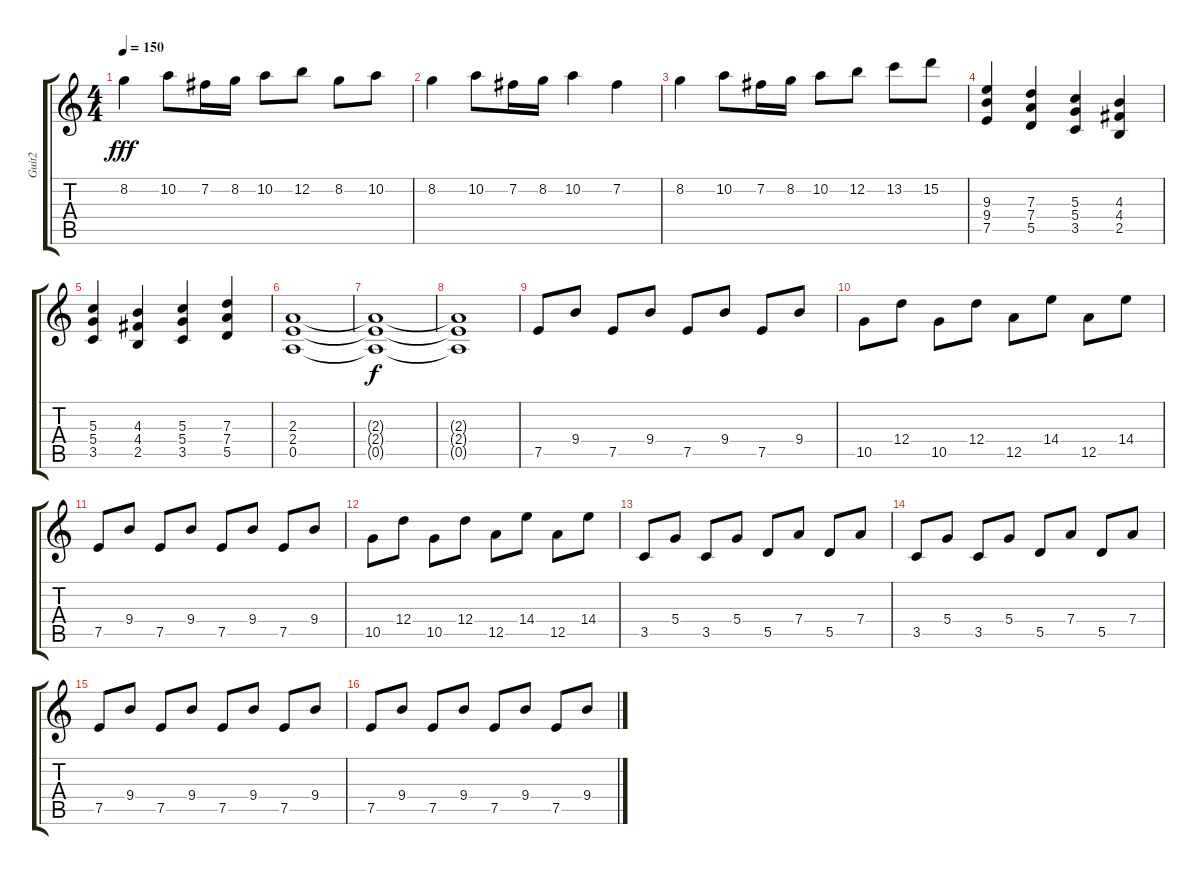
\track ("Guit2" "Guit2") {instrument electricguitarclean}
\staff {score tabs}
\tuning (E4 B3 G3 D3 A2 E2) {hide}
\ts (4 4)
\tempo 150
\clef g2
\ks c
8.2.4{dy fff} 10.2.8 7.2.16 8.2.16 10.2.8 12.2.8 8.2.8 10.2.8 |
8.2.4 10.2.8 7.2.16 8.2.16 10.2.4 7.2.4 |
8.2.4 10.2.8 7.2.16 8.2.16 10.2.8 12.2.8 13.2.8 15.2.8 |
(9.3 9.4 7.5).4 (7.3 7.4 5.5).4 (5.3 5.4 3.5).4 (4.3 4.4 2.5).4 |
(5.3 5.4 3.5).4 (4.3 4.4 2.5).4 (5.3 5.4 3.5).4 (7.3 7.4 5.5).4 |
(2.3 2.4 0.5).1 |
(2.3{t} 2.4{t} 0.5{t}).1{dy f} |
(2.3{t} 2.4{t} 0.5{t}).1 |
7.5.8{volume 11 instrument acousticguitarnylon} 9.4.8 7.5.8 9.4.8 7.5.8 9.4.8 7.5.8 9.4.8 |
10.5.8 12.4.8 10.5.8 12.4.8 12.5.8 14.4.8 12.5.8 14.4.8 |
7.5.8 9.4.8 7.5.8 9.4.8 7.5.8 9.4.8 7.5.8 9.4.8 |
10.5.8 12.4.8 10.5.8 12.4.8 12.5.8 14.4.8 12.5.8 14.4.8 |
3.5.8 5.4.8 3.5.8 5.4.8 5.5.8 7.4.8 5.5.8 7.4.8 |
3.5.8 5.4.8 3.5.8 5.4.8 5.5.8 7.4.8 5.5.8 7.4.8 |
7.5.8 9.4.8 7.5.8 9.4.8 7.5.8 9.4.8 7.5.8 9.4.8 |
7.5.8 9.4.8 7.5.8 9.4.8 7.5.8 9.4.8 7.5.8 9.4.8
